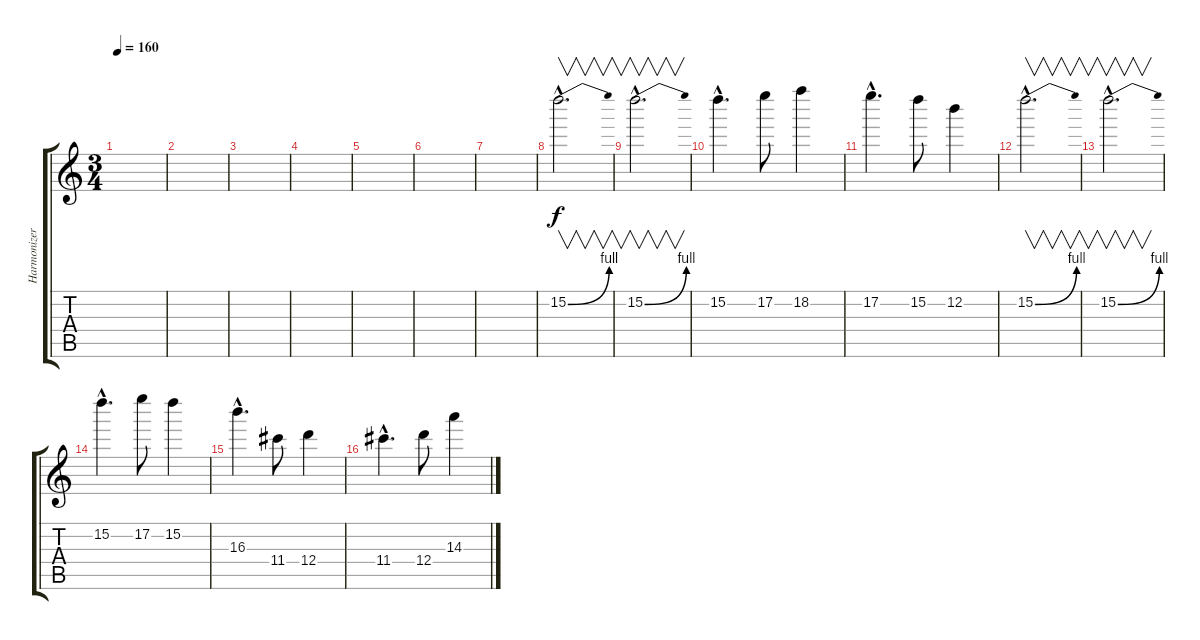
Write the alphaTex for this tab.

\track ("Harmonizer" "Harmonizer") {instrument overdrivenguitar}
\staff {score tabs}
\tuning (E5 B4 G4 D4 A3 E3) {hide}
\ts (3 4)
\tempo 160
\clef g2
\ks c
|
|
|
|
|
|
|
15.2{be (bend 0 0 60 4) hac}.2{v d} |
15.2{be (bend 0 0 60 4) hac}.2{v d} |
15.2{hac}.4{d} 17.2.8 18.2.4 |
17.2{hac}.4{d} 15.2.8 12.2.4 |
15.2{be (bend 0 0 60 4) hac}.2{v d} |
15.2{be (bend 0 0 60 4) hac}.2{v d} |
15.2{hac}.4{d} 17.2.8 15.2.4 |
16.3{hac}.4{d} 11.4.8 12.4.4 |
11.4{hac}.4{d} 12.4.8 14.3.4
